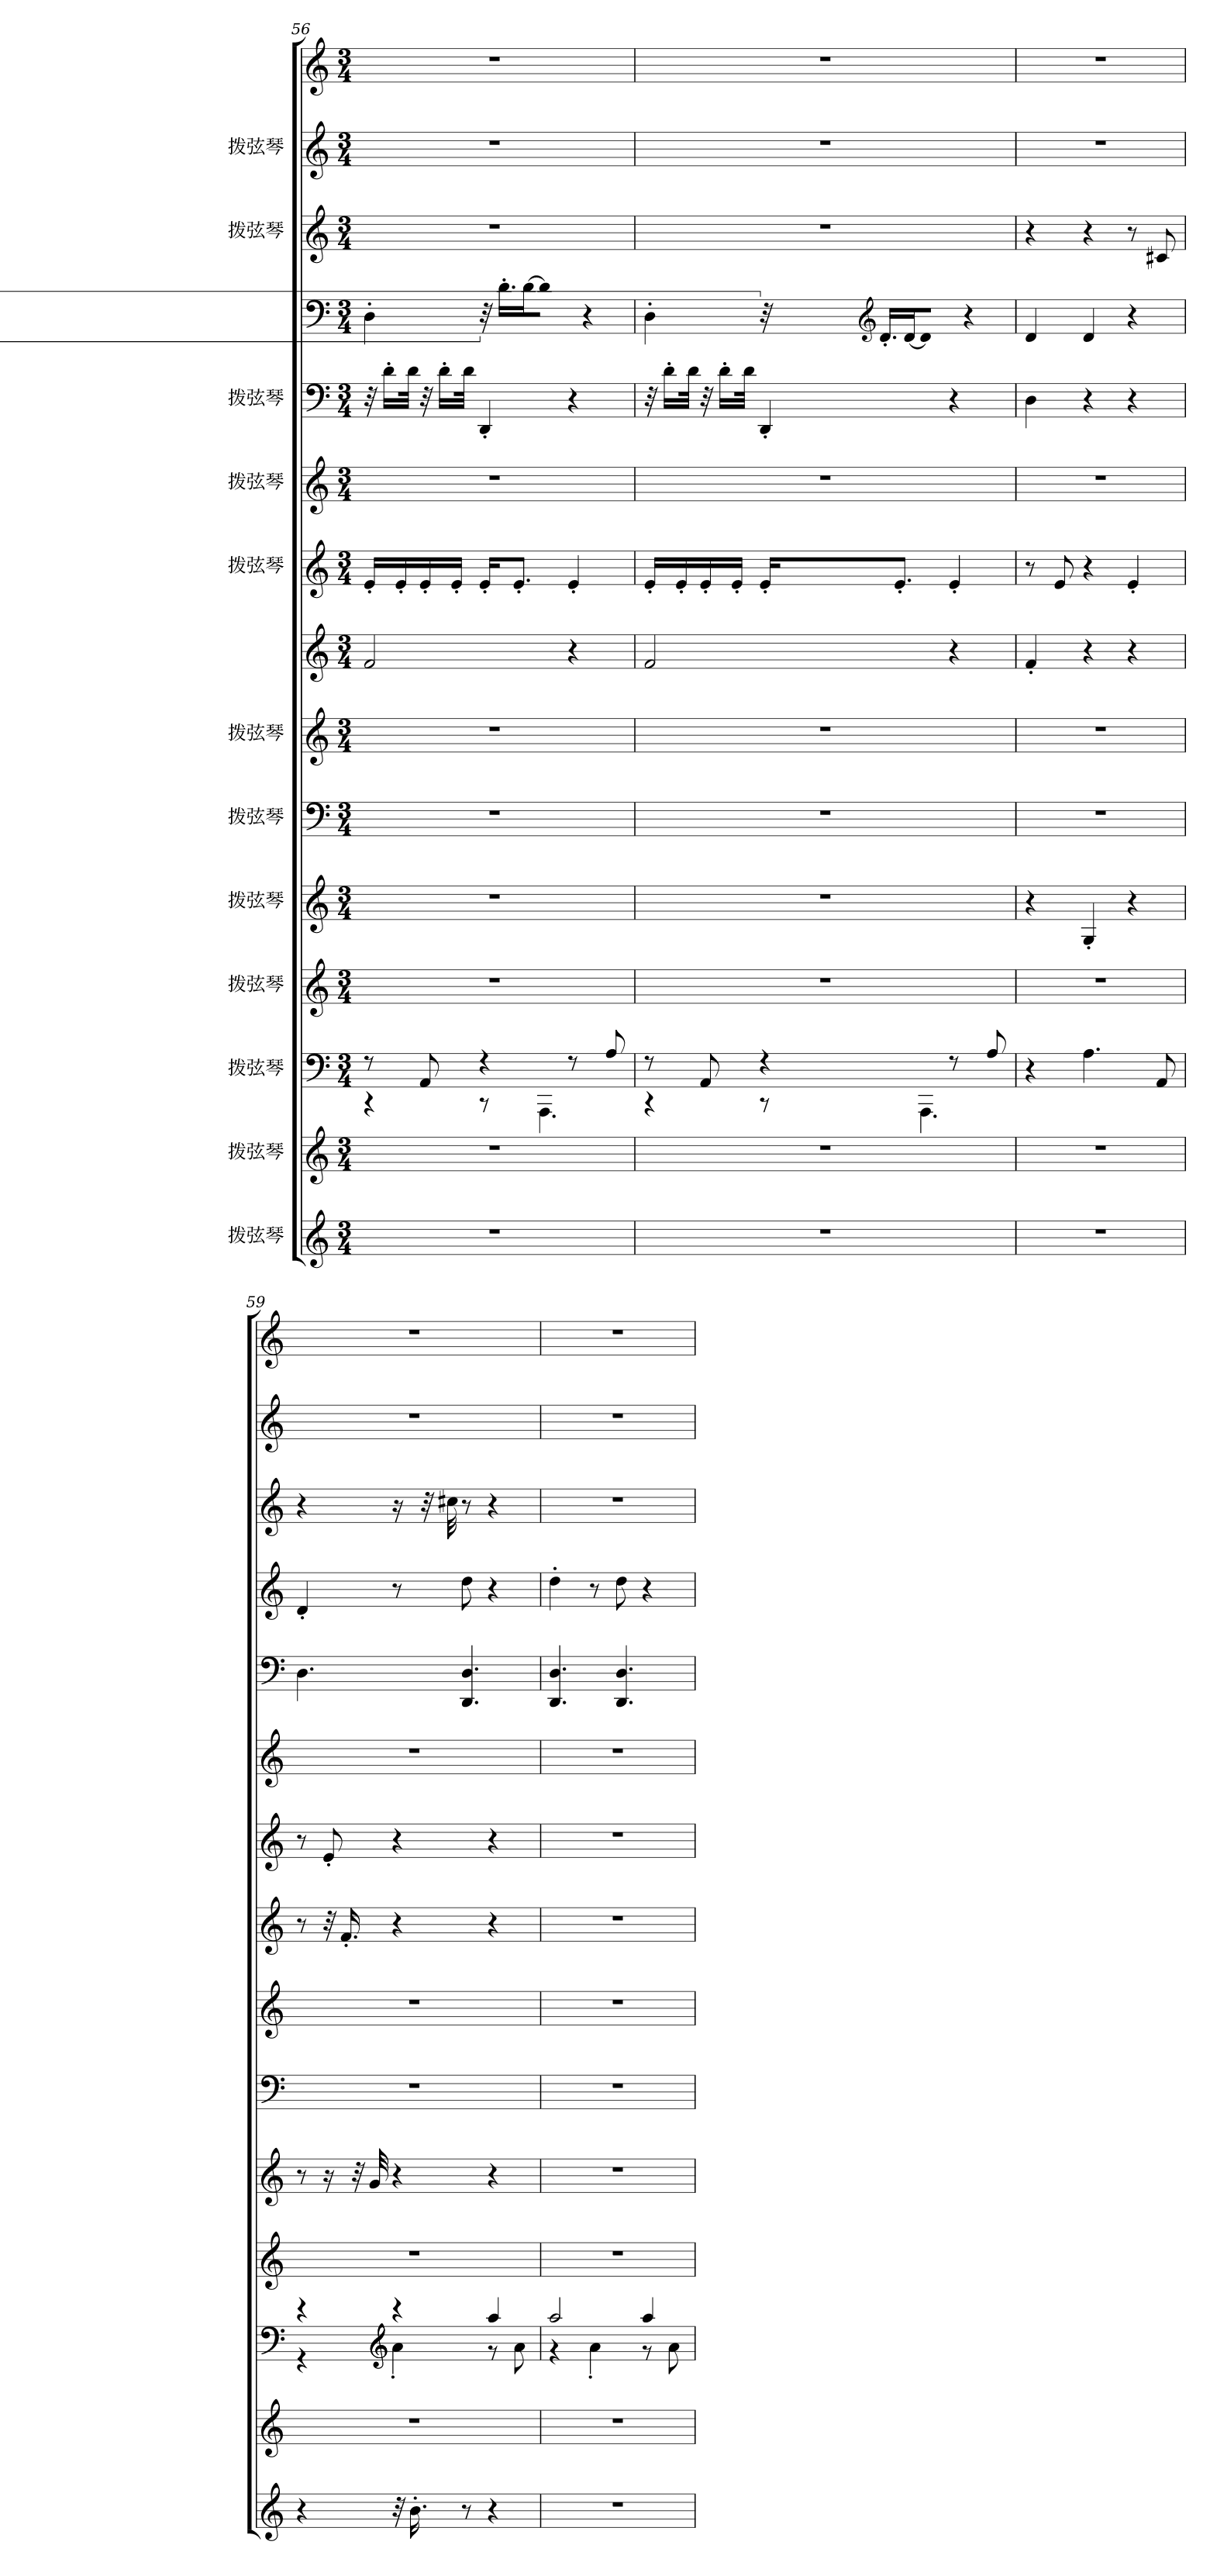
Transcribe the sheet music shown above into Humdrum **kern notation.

**kern	**kern	**kern	**kern	**kern	**kern	**kern	**kern	**kern	**kern	**kern	**kern	**kern	**kern	**kern
*part12	*part11	*part10	*part9	*part8	*part7	*part6	*part6	*part5	*part4	*part3	*part3	*part2	*part1	*part1
*staff15	*staff14	*staff13	*staff12	*staff11	*staff10	*staff9	*staff8	*staff7	*staff6	*staff5	*staff4	*staff3	*staff2	*staff1
*I"拨弦琴	*I"拨弦琴	*I"拨弦琴	*I"拨弦琴	*I"拨弦琴	*I"拨弦琴	*I"拨弦琴	*	*I"拨弦琴	*I"拨弦琴	*I"拨弦琴	*	*I"拨弦琴	*I"拨弦琴	*
!!LO:PB:g=z
*clefG2	*clefG2	*clefF4	*clefG2	*clefG2	*clefF4	*clefG2	*clefG2	*clefG2	*clefG2	*clefF4	*clefF4	*clefG2	*clefG2	*clefG2
*k[]	*k[]	*k[]	*k[]	*k[]	*k[]	*k[]	*k[]	*k[]	*k[]	*k[]	*k[]	*k[]	*k[]	*k[]
*M3/4	*M3/4	*M3/4	*M3/4	*M3/4	*M3/4	*M3/4	*M3/4	*M3/4	*M3/4	*M3/4	*M3/4	*M3/4	*M3/4	*M3/4
=56	=56	=56	=56	=56	=56	=56	=56	=56	=56	=56	=56	=56	=56	=56
*	*	*^	*	*	*	*	*	*	*	*	*	*	*	*
2.r	2.r	8r	4r	2.r	2.r	2.r	2.r	2f/	16e'/LL	2.r	32r	4D'\	2.r	2.r	2.r
.	.	.	.	.	.	.	.	.	.	.	16d'\LL	.	.	.	.
.	.	.	.	.	.	.	.	.	16e'/	.	.	.	.	.	.
.	.	.	.	.	.	.	.	.	.	.	32d\JJk	.	.	.	.
.	.	8AA/	.	.	.	.	.	.	16e'/	.	32r	.	.	.	.
.	.	.	.	.	.	.	.	.	.	.	16d'\LL	.	.	.	.
.	.	.	.	.	.	.	.	.	16e'/JJ	.	.	.	.	.	.
.	.	.	.	.	.	.	.	.	.	.	32d\JJk	.	.	.	.
.	.	4r	8r	.	.	.	.	.	16e'/KL	.	4DD'/	48r	.	.	.
.	.	.	.	.	.	.	.	.	.	.	.	24.d'\LL	.	.	.
.	.	.	.	.	.	.	.	.	8.e'/J	.	.	.	.	.	.
.	.	.	.	.	.	.	.	.	.	.	.	[24d\J	.	.	.
.	.	.	4.AAA\	.	.	.	.	.	.	.	.	8d\J]	.	.	.
.	.	8r	.	.	.	.	.	4r	4e'/	.	4r	4r	.	.	.
.	.	8A/	.	.	.	.	.	.	.	.	.	.	.	.	.
=57	=57	=57	=57	=57	=57	=57	=57	=57	=57	=57	=57	=57	=57	=57	=57
2.r	2.r	8r	4r	2.r	2.r	2.r	2.r	2f/	16e'/LL	2.r	32r	4D'\	2.r	2.r	2.r
.	.	.	.	.	.	.	.	.	.	.	16d'\LL	.	.	.	.
.	.	.	.	.	.	.	.	.	16e'/	.	.	.	.	.	.
.	.	.	.	.	.	.	.	.	.	.	32d\JJk	.	.	.	.
.	.	8AA/	.	.	.	.	.	.	16e'/	.	32r	.	.	.	.
.	.	.	.	.	.	.	.	.	.	.	16d'\LL	.	.	.	.
.	.	.	.	.	.	.	.	.	16e'/JJ	.	.	.	.	.	.
.	.	.	.	.	.	.	.	.	.	.	32d\JJk	.	.	.	.
.	.	4r	8r	.	.	.	.	.	16e'/KL	.	4DD'/	48r	.	.	.
*	*	*	*	*	*	*	*	*	*	*	*	*clefG2	*	*	*
.	.	.	.	.	.	.	.	.	.	.	.	24.d'/LL	.	.	.
.	.	.	.	.	.	.	.	.	8.e'/J	.	.	.	.	.	.
.	.	.	.	.	.	.	.	.	.	.	.	[24d/J	.	.	.
.	.	.	4.AAA\	.	.	.	.	.	.	.	.	8d/J]	.	.	.
.	.	8r	.	.	.	.	.	4r	4e'/	.	4r	4r	.	.	.
.	.	8A/	.	.	.	.	.	.	.	.	.	.	.	.	.
*	*	*v	*v	*	*	*	*	*	*	*	*	*	*	*	*
=58	=58	=58	=58	=58	=58	=58	=58	=58	=58	=58	=58	=58	=58	=58
2.r	2.r	4r	2.r	4r	2.r	2.r	4f'/	8r	2.r	4D\	4d/	4r	2.r	2.r
.	.	.	.	.	.	.	.	8e/	.	.	.	.	.	.
.	.	4.A\	.	4G'/	.	.	4r	4r	.	4r	4d/	4r	.	.
.	.	.	.	4r	.	.	4r	4e'/	.	4r	4r	8r	.	.
.	.	8AA/	.	.	.	.	.	.	.	.	.	8c#X/	.	.
!!LO:PB:g=z
=59	=59	=59	=59	=59	=59	=59	=59	=59	=59	=59	=59	=59	=59	=59
*	*	*^	*	*	*	*	*	*	*	*	*	*	*	*
4r	2.r	4r	4r	2.r	8r	2.r	2.r	8r	8r	2.r	4.D\	4d'/	4r	2.r	2.r
.	.	.	.	.	16r	.	.	32r	8e'/	.	.	.	.	.	.
.	.	.	.	.	.	.	.	16.f'/	.	.	.	.	.	.	.
.	.	.	.	.	32r	.	.	.	.	.	.	.	.	.	.
.	.	.	.	.	32g/	.	.	.	.	.	.	.	.	.	.
*	*	*clefG2	*	*	*	*	*	*	*	*	*	*	*	*	*
32r	.	4r	4a'\	.	4r	.	.	4r	4r	.	.	8r	16r	.	.
16.b'\	.	.	.	.	.	.	.	.	.	.	.	.	.	.	.
.	.	.	.	.	.	.	.	.	.	.	.	.	32r	.	.
.	.	.	.	.	.	.	.	.	.	.	.	.	32cc#X\	.	.
8r	.	.	.	.	.	.	.	.	.	.	4.DD/ 4.D/	8dd\	8r	.	.
4r	.	4aa/	8r	.	4r	.	.	4r	4r	.	.	4r	4r	.	.
.	.	.	8a\	.	.	.	.	.	.	.	.	.	.	.	.
=60	=60	=60	=60	=60	=60	=60	=60	=60	=60	=60	=60	=60	=60	=60	=60
2.r	2.r	2aa/	4r	2.r	2.r	2.r	2.r	2.r	2.r	2.r	4.DD/ 4.D/	4dd'\	2.r	2.r	2.r
.	.	.	4a'\	.	.	.	.	.	.	.	.	8r	.	.	.
.	.	.	.	.	.	.	.	.	.	.	4.DD/ 4.D/	8dd\	.	.	.
.	.	4aa/	8r	.	.	.	.	.	.	.	.	4r	.	.	.
.	.	.	8a\	.	.	.	.	.	.	.	.	.	.	.	.
*	*	*v	*v	*	*	*	*	*	*	*	*	*	*	*	*
=	=	=	=	=	=	=	=	=	=	=	=	=	=	=
*-	*-	*-	*-	*-	*-	*-	*-	*-	*-	*-	*-	*-	*-	*-
